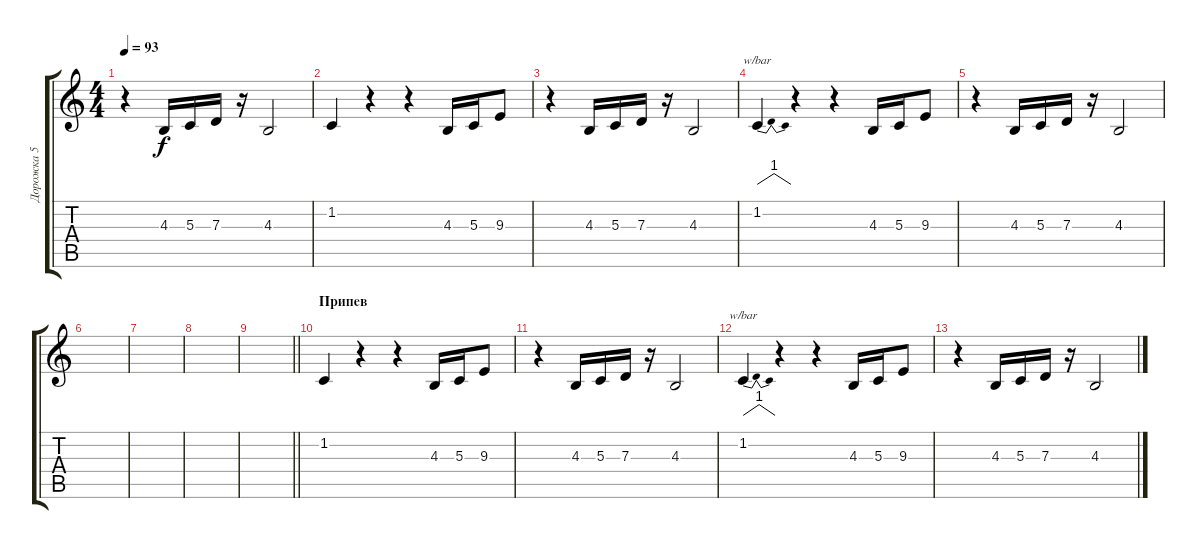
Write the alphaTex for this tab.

\track ("Дорожка 5" "Дорожка 5") {instrument stringensemble1}
\staff {score tabs}
\tuning (E4 B3 G3 D3 A2 E2) {hide}
\ts (4 4)
\tempo 93
\clef g2
\ks c
r.4{dy f} 4.3.16 5.3.16 7.3.16 r.16 4.3.2 |
1.2.4 r.4 r.4 4.3.16 5.3.16 9.3.8 |
r.4 4.3.16 5.3.16 7.3.16 r.16 4.3.2 |
1.2.4{tbe (dip default 0 0 30 4 60 0)} r.4 r.4 4.3.16 5.3.16 9.3.8 |
r.4 4.3.16 5.3.16 7.3.16 r.16 4.3.2 |
|
|
|
\barLineRight lightlight
|
\section ("" "Припев")
1.2.4 r.4 r.4 4.3.16 5.3.16 9.3.8 |
r.4 4.3.16 5.3.16 7.3.16 r.16 4.3.2 |
1.2.4{tbe (dip default 0 0 30 4 60 0)} r.4 r.4 4.3.16 5.3.16 9.3.8 |
r.4 4.3.16 5.3.16 7.3.16 r.16 4.3.2
